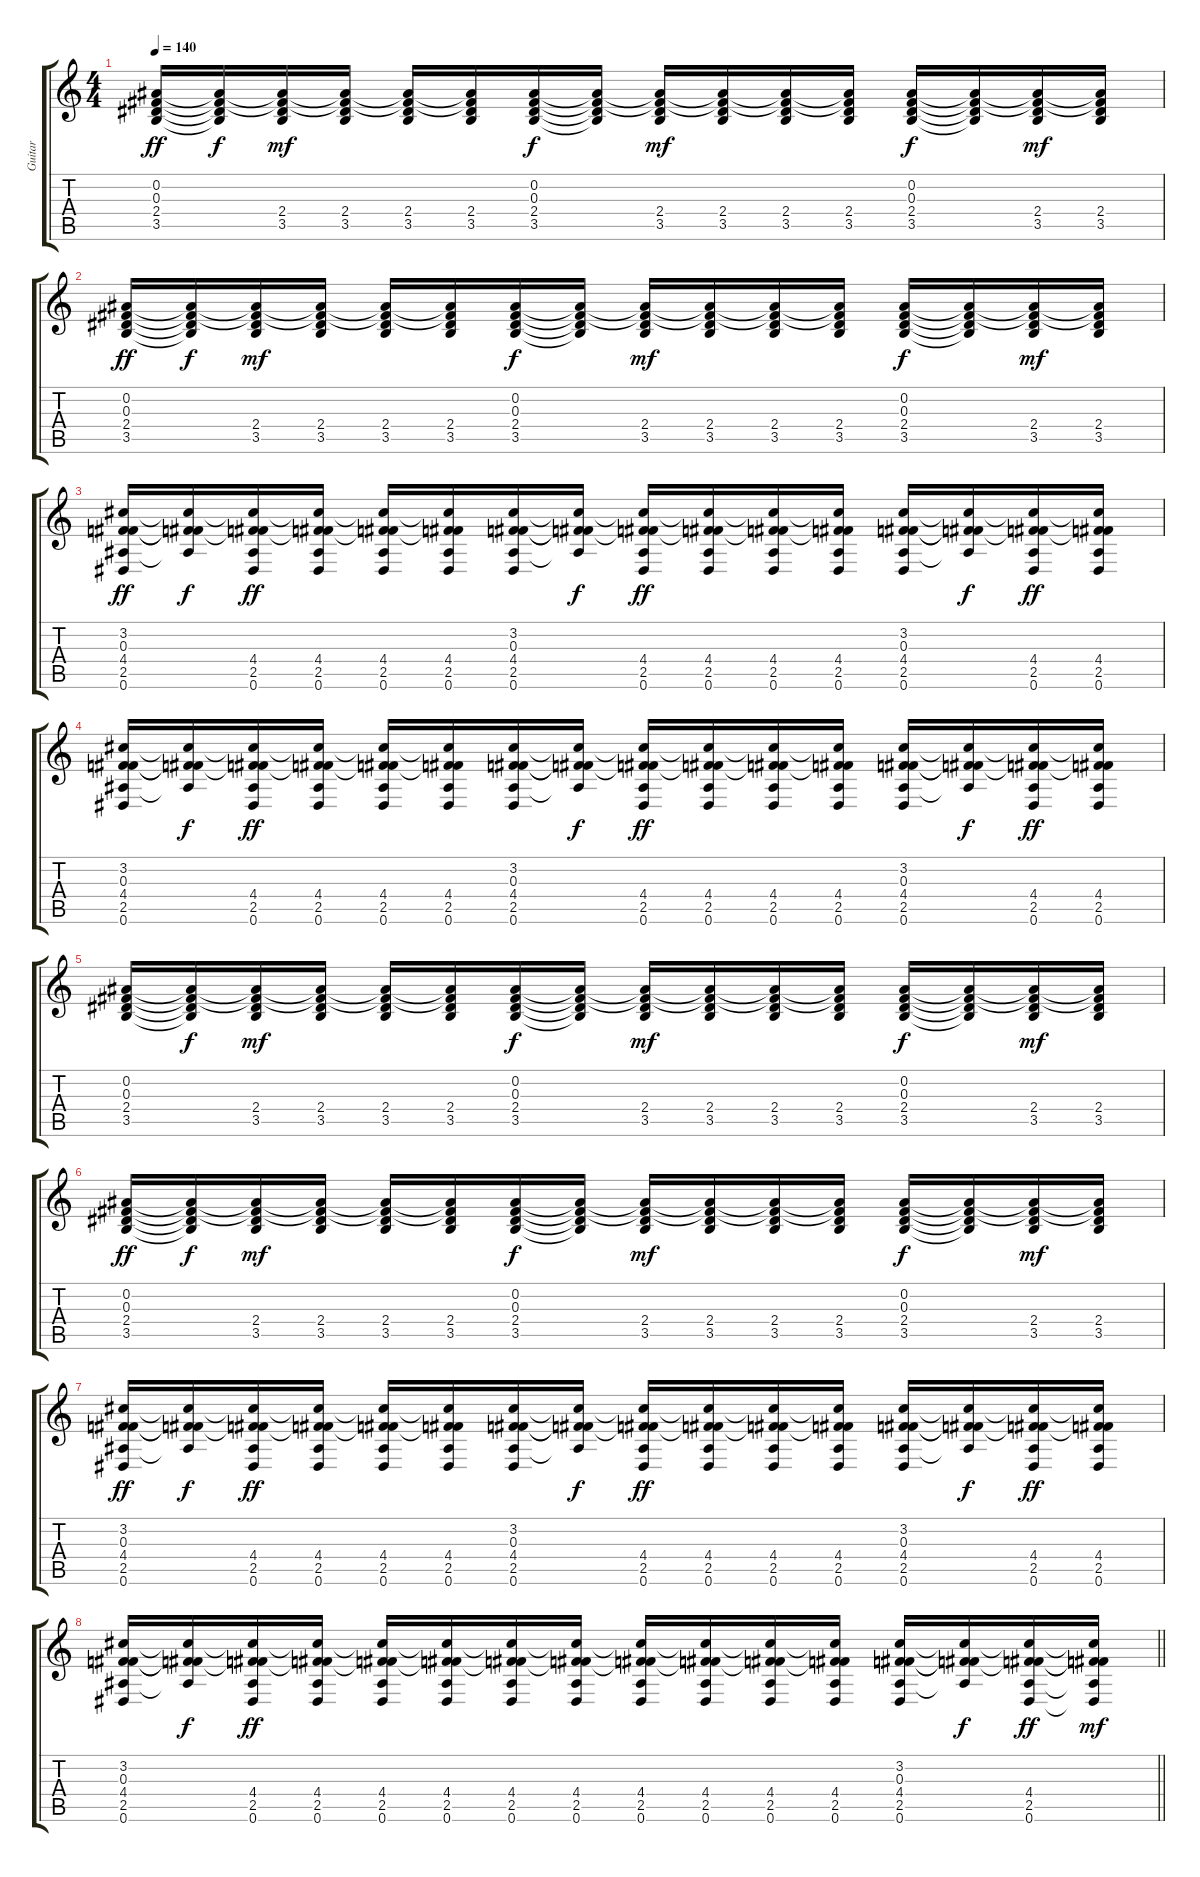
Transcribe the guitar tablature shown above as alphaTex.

\track ("Guitar" "Guitar") {instrument acousticguitarsteel}
\staff {score tabs}
\tuning (Eb4 Bb3 Gb3 Db3 Ab2 Eb2) {hide}
\ts (4 4)
\tempo 140
\clef g2
\ks c
(0.2 0.3 2.4 3.5).16{dy ff} (0.2{t} 0.3{t} 2.4{t} 3.5{t}).16{dy f} (0.2{t} 0.3{t} 2.4 3.5).16{dy mf} (0.2{t} 0.3{t} 2.4 3.5).16 (0.2{t} 0.3{t} 2.4 3.5).16 (0.2{t} 0.3{t} 2.4 3.5).16 (0.2 0.3 2.4 3.5).16{dy f} (0.2{t} 0.3{t} 2.4{t} 3.5{t}).16 (0.2{t} 0.3{t} 2.4 3.5).16{dy mf} (0.2{t} 0.3{t} 2.4 3.5).16 (0.2{t} 0.3{t} 2.4 3.5).16 (0.2{t} 0.3{t} 2.4 3.5).16 (0.2 0.3 2.4 3.5).16{dy f} (0.2{t} 0.3{t} 2.4{t} 3.5{t}).16 (0.2{t} 0.3{t} 2.4 3.5).16{dy mf} (0.2{t} 0.3{t} 2.4 3.5).16 |
(0.2 0.3 2.4 3.5).16{dy ff} (0.2{t} 0.3{t} 2.4{t} 3.5{t}).16{dy f} (0.2{t} 0.3{t} 2.4 3.5).16{dy mf} (0.2{t} 0.3{t} 2.4 3.5).16 (0.2{t} 0.3{t} 2.4 3.5).16 (0.2{t} 0.3{t} 2.4 3.5).16 (0.2 0.3 2.4 3.5).16{dy f} (0.2{t} 0.3{t} 2.4{t} 3.5{t}).16 (0.2{t} 0.3{t} 2.4 3.5).16{dy mf} (0.2{t} 0.3{t} 2.4 3.5).16 (0.2{t} 0.3{t} 2.4 3.5).16 (0.2{t} 0.3{t} 2.4 3.5).16 (0.2 0.3 2.4 3.5).16{dy f} (0.2{t} 0.3{t} 2.4{t} 3.5{t}).16 (0.2{t} 0.3{t} 2.4 3.5).16{dy mf} (0.2{t} 0.3{t} 2.4 3.5).16 |
(3.2 0.3 4.4 2.5 0.6).16{dy ff} (3.2{t} 0.3{t} 4.4{t} 2.5{t}).16{dy f} (3.2{t} 0.3{t} 4.4 2.5 0.6).16{dy ff} (3.2{t} 0.3{t} 4.4 2.5 0.6).16 (3.2{t} 0.3{t} 4.4 2.5 0.6).16 (3.2{t} 0.3{t} 4.4 2.5 0.6).16 (3.2 0.3 4.4 2.5 0.6).16 (3.2{t} 0.3{t} 4.4{t} 2.5{t}).16{dy f} (3.2{t} 0.3{t} 4.4 2.5 0.6).16{dy ff} (3.2{t} 0.3{t} 4.4 2.5 0.6).16 (3.2{t} 0.3{t} 4.4 2.5 0.6).16 (3.2{t} 0.3{t} 4.4 2.5 0.6).16 (3.2 0.3 4.4 2.5 0.6).16 (3.2{t} 0.3{t} 4.4{t} 2.5{t}).16{dy f} (3.2{t} 0.3{t} 4.4 2.5 0.6).16{dy ff} (3.2{t} 0.3{t} 4.4 2.5 0.6).16 |
(3.2 0.3 4.4 2.5 0.6).16 (3.2{t} 0.3{t} 4.4{t} 2.5{t}).16{dy f} (3.2{t} 0.3{t} 4.4 2.5 0.6).16{dy ff} (3.2{t} 0.3{t} 4.4 2.5 0.6).16 (3.2{t} 0.3{t} 4.4 2.5 0.6).16 (3.2{t} 0.3{t} 4.4 2.5 0.6).16 (3.2 0.3 4.4 2.5 0.6).16 (3.2{t} 0.3{t} 4.4{t} 2.5{t}).16{dy f} (3.2{t} 0.3{t} 4.4 2.5 0.6).16{dy ff} (3.2{t} 0.3{t} 4.4 2.5 0.6).16 (3.2{t} 0.3{t} 4.4 2.5 0.6).16 (3.2{t} 0.3{t} 4.4 2.5 0.6).16 (3.2 0.3 4.4 2.5 0.6).16 (3.2{t} 0.3{t} 4.4{t} 2.5{t}).16{dy f} (3.2{t} 0.3{t} 4.4 2.5 0.6).16{dy ff} (3.2{t} 0.3{t} 4.4 2.5 0.6).16 |
(0.2 0.3 2.4 3.5).16 (0.2{t} 0.3{t} 2.4{t} 3.5{t}).16{dy f} (0.2{t} 0.3{t} 2.4 3.5).16{dy mf} (0.2{t} 0.3{t} 2.4 3.5).16 (0.2{t} 0.3{t} 2.4 3.5).16 (0.2{t} 0.3{t} 2.4 3.5).16 (0.2 0.3 2.4 3.5).16{dy f} (0.2{t} 0.3{t} 2.4{t} 3.5{t}).16 (0.2{t} 0.3{t} 2.4 3.5).16{dy mf} (0.2{t} 0.3{t} 2.4 3.5).16 (0.2{t} 0.3{t} 2.4 3.5).16 (0.2{t} 0.3{t} 2.4 3.5).16 (0.2 0.3 2.4 3.5).16{dy f} (0.2{t} 0.3{t} 2.4{t} 3.5{t}).16 (0.2{t} 0.3{t} 2.4 3.5).16{dy mf} (0.2{t} 0.3{t} 2.4 3.5).16 |
(0.2 0.3 2.4 3.5).16{dy ff} (0.2{t} 0.3{t} 2.4{t} 3.5{t}).16{dy f} (0.2{t} 0.3{t} 2.4 3.5).16{dy mf} (0.2{t} 0.3{t} 2.4 3.5).16 (0.2{t} 0.3{t} 2.4 3.5).16 (0.2{t} 0.3{t} 2.4 3.5).16 (0.2 0.3 2.4 3.5).16{dy f} (0.2{t} 0.3{t} 2.4{t} 3.5{t}).16 (0.2{t} 0.3{t} 2.4 3.5).16{dy mf} (0.2{t} 0.3{t} 2.4 3.5).16 (0.2{t} 0.3{t} 2.4 3.5).16 (0.2{t} 0.3{t} 2.4 3.5).16 (0.2 0.3 2.4 3.5).16{dy f} (0.2{t} 0.3{t} 2.4{t} 3.5{t}).16 (0.2{t} 0.3{t} 2.4 3.5).16{dy mf} (0.2{t} 0.3{t} 2.4 3.5).16 |
(3.2 0.3 4.4 2.5 0.6).16{dy ff} (3.2{t} 0.3{t} 4.4{t} 2.5{t}).16{dy f} (3.2{t} 0.3{t} 4.4 2.5 0.6).16{dy ff} (3.2{t} 0.3{t} 4.4 2.5 0.6).16 (3.2{t} 0.3{t} 4.4 2.5 0.6).16 (3.2{t} 0.3{t} 4.4 2.5 0.6).16 (3.2 0.3 4.4 2.5 0.6).16 (3.2{t} 0.3{t} 4.4{t} 2.5{t}).16{dy f} (3.2{t} 0.3{t} 4.4 2.5 0.6).16{dy ff} (3.2{t} 0.3{t} 4.4 2.5 0.6).16 (3.2{t} 0.3{t} 4.4 2.5 0.6).16 (3.2{t} 0.3{t} 4.4 2.5 0.6).16 (3.2 0.3 4.4 2.5 0.6).16 (3.2{t} 0.3{t} 4.4{t} 2.5{t}).16{dy f} (3.2{t} 0.3{t} 4.4 2.5 0.6).16{dy ff} (3.2{t} 0.3{t} 4.4 2.5 0.6).16 |
\barLineRight lightlight
(3.2 0.3 4.4 2.5 0.6).16 (3.2{t} 0.3{t} 4.4{t} 2.5{t}).16{dy f} (3.2{t} 0.3{t} 4.4 2.5 0.6).16{dy ff} (3.2{t} 0.3{t} 4.4 2.5 0.6).16 (3.2{t} 0.3{t} 4.4 2.5 0.6).16 (3.2{t} 0.3{t} 4.4 2.5 0.6).16 (3.2{t} 0.3{t} 4.4 2.5 0.6).16 (3.2{t} 0.3{t} 4.4 2.5 0.6).16 (3.2{t} 0.3{t} 4.4 2.5 0.6).16 (3.2{t} 0.3{t} 4.4 2.5 0.6).16 (3.2{t} 0.3{t} 4.4 2.5 0.6).16 (3.2{t} 0.3{t} 4.4 2.5 0.6).16 (3.2 0.3 4.4 2.5 0.6).16 (3.2{t} 0.3{t} 4.4{t} 2.5{t}).16{dy f} (3.2{t} 0.3{t} 4.4 2.5 0.6).16{dy ff} (3.2{t} 0.3{t} 4.4{t} 2.5{t} 0.6{t}).16{dy mf}
